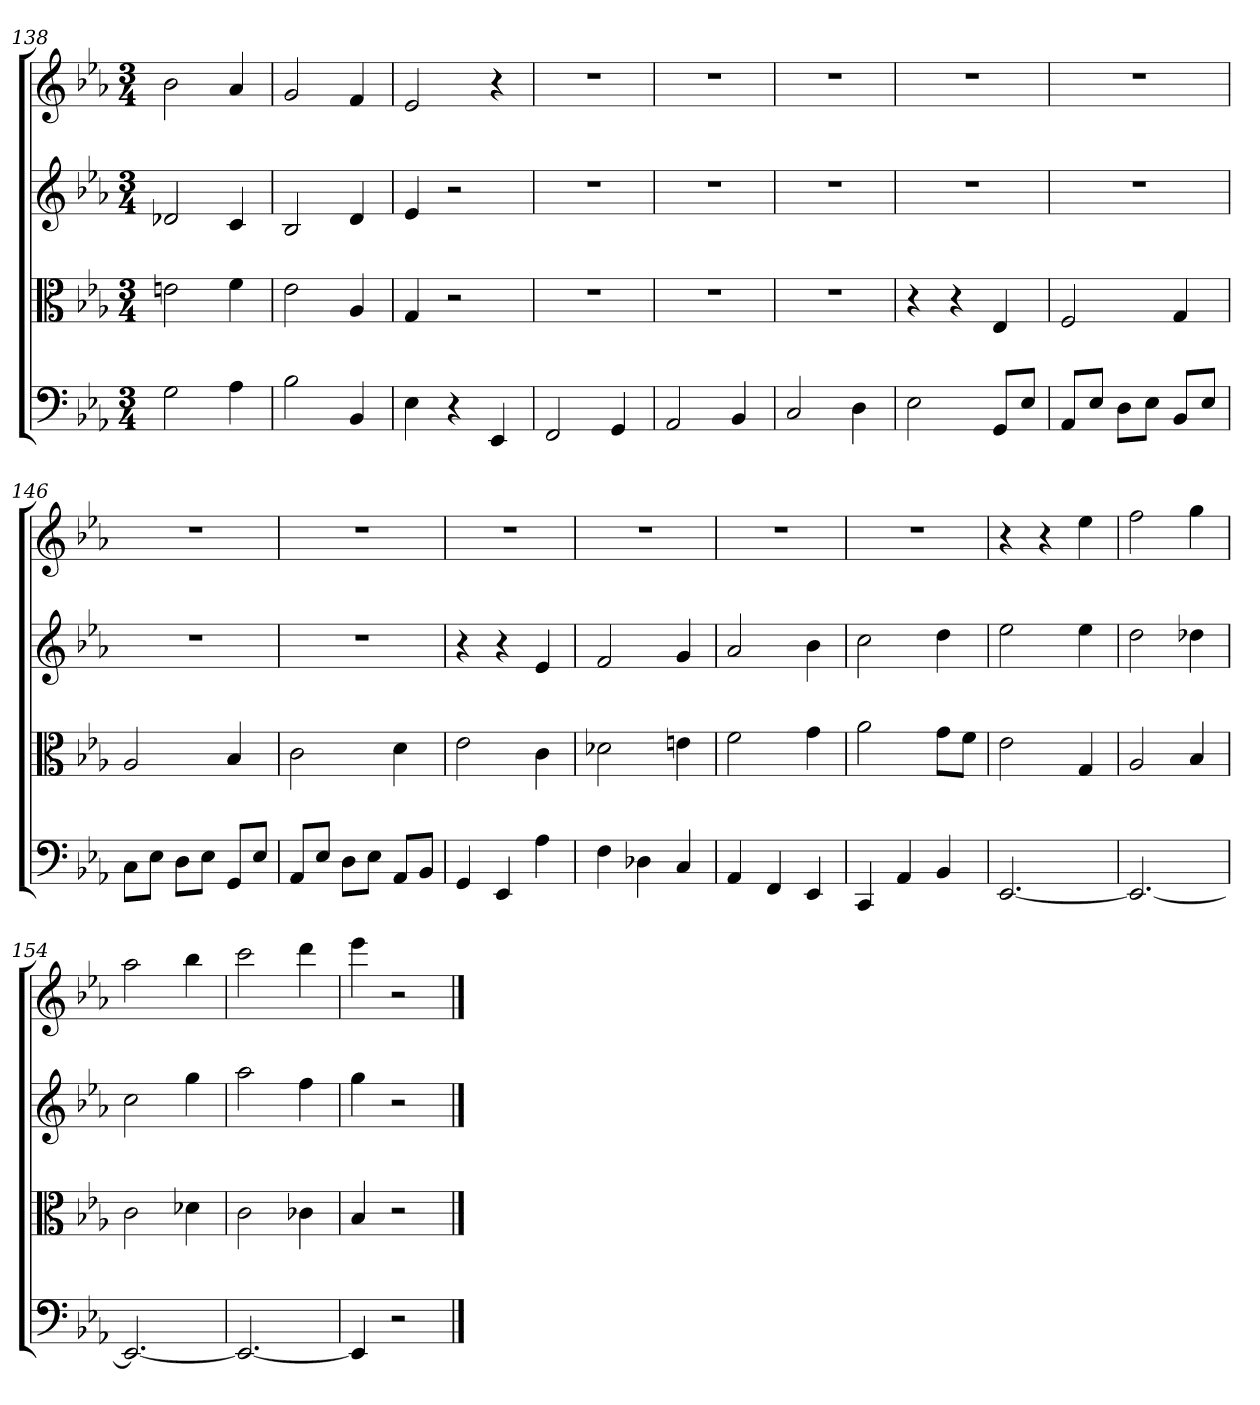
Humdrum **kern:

**kern	**kern	**kern	**kern
*part4	*part3	*part2	*part1
*staff4	*staff3	*staff2	*staff1
*clefF4	*clefC3	*	*
*k[b-e-a-]	*k[b-e-a-]	*k[b-e-a-]	*k[b-e-a-]
*E-:	*E-:	*E-:	*E-:
*M3/4	*M3/4	*M3/4	*M3/4
=138	=138	=138	=138
2G	2en	2d-X	2b-
4A-	4f	4c	4a-
=139	=139	=139	=139
2B-	2e-	2B-	2g
4BB-	4A-	4d	4f
=140	=140	=140	=140
4E-	4G	4e-	2e-
4r	2r	2r	.
4EE-	.	.	4r
=141	=141	=141	=141
2FF	2.r	2.r	2.r
4GG	.	.	.
=142	=142	=142	=142
2AA-	2.r	2.r	2.r
4BB-	.	.	.
=143	=143	=143	=143
2C	2.r	2.r	2.r
4D	.	.	.
=144	=144	=144	=144
2E-	4r	2.r	2.r
.	4r	.	.
8GG/L	4E-	.	.
8E-/J	.	.	.
=145	=145	=145	=145
8AA-/L	2F	2.r	2.r
8E-/J	.	.	.
8D\L	.	.	.
8E-\J	.	.	.
8BB-/L	4G	.	.
8E-/J	.	.	.
=146	=146	=146	=146
8C\L	2A-	2.r	2.r
8E-\J	.	.	.
8D\L	.	.	.
8E-\J	.	.	.
8GG/L	4B-	.	.
8E-/J	.	.	.
=147	=147	=147	=147
8AA-/L	2c	2.r	2.r
8E-/J	.	.	.
8D\L	.	.	.
8E-\J	.	.	.
8AA-/L	4d	.	.
8BB-/J	.	.	.
=148	=148	=148	=148
4GG	2e-	4r	2.r
4EE-	.	4r	.
4A-	4c	4e-	.
=149	=149	=149	=149
4F	2d-X	2f	2.r
4D-X	.	.	.
4C	4en	4g	.
=150	=150	=150	=150
4AA-	2f	2a-	2.r
4FF	.	.	.
4EE-	4g	4b-	.
=151	=151	=151	=151
4CC	2a-	2cc	2.r
4AA-	.	.	.
4BB-	8g\L	4dd	.
.	8f\J	.	.
=152	=152	=152	=152
[2.EE-	2e-	2ee-	4r
.	.	.	4r
.	4G	4ee-	4ee-
=153	=153	=153	=153
2.EE-_	2A-	2dd	2ff
.	4B-	4dd-X	4gg
=154	=154	=154	=154
2.EE-_	2c	2cc	2aa-
.	4d-X	4gg	4bb-
=155	=155	=155	=155
2.EE-_	2c	2aa-	2ccc
.	4c-X	4ff	4ddd
=156	=156	=156	=156
4EE-]	4B-	4gg	4eee-
2r	2r	2r	2r
==	==	==	==
*-	*-	*-	*-
